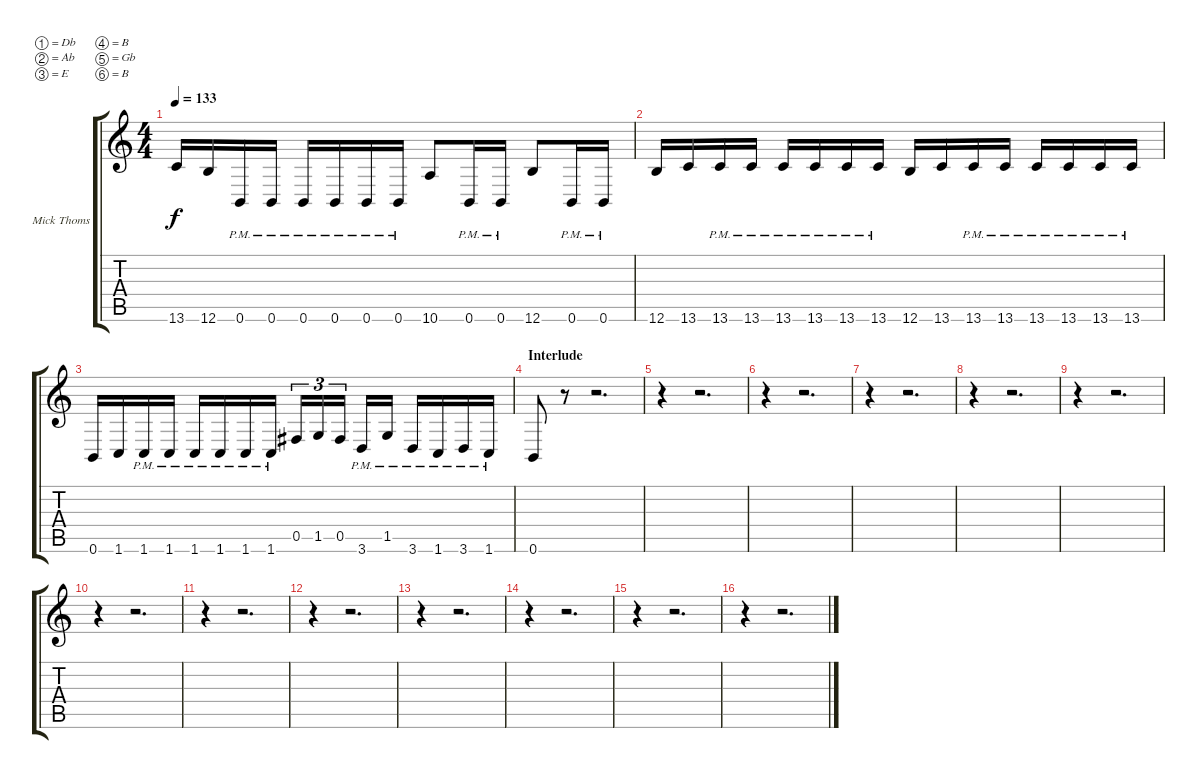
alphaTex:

\bracketExtendMode groupsimilarinstruments
\firstSystemTrackNameOrientation horizontal
\otherSystemsTrackNameOrientation horizontal
\track ("Mick Thomson" "Mick Thoms") {instrument overdrivenguitar}
\staff {score tabs}
\tuning (Db4 Ab3 E3 B2 Gb2 B1)
\ts (4 4)
\tempo 133
\clef g2
\ks c
13.6.16{dy f} 12.6.16 0.6{pm}.16 0.6{pm}.16 0.6{pm}.16 0.6{pm}.16 0.6{pm}.16 0.6{pm}.16 10.6.8 0.6{pm}.16 0.6{pm}.16 12.6.8 0.6{pm}.16 0.6{pm}.16 |
12.6.16 13.6.16 13.6{pm}.16 13.6{pm}.16 13.6{pm}.16 13.6{pm}.16 13.6{pm}.16 13.6{pm}.16 12.6.16 13.6.16 13.6{pm}.16 13.6{pm}.16 13.6{pm}.16 13.6{pm}.16 13.6{pm}.16 13.6{pm}.16 |
0.6.16 1.6.16 1.6{pm}.16 1.6{pm}.16 1.6{pm}.16 1.6{pm}.16 1.6{pm}.16 1.6{pm}.16 0.5.16{tu (3 2)} 1.5.16{tu (3 2)} 0.5.16{tu (3 2)} 3.6{pm}.16 1.5{pm}.16 3.6{pm}.16 1.6{pm}.16 3.6{pm}.16 1.6{pm}.16 |
\section ("" "Interlude")
0.6.8 r.8 r.2{d} |
r.4 r.2{d} |
r.4 r.2{d} |
r.4 r.2{d} |
r.4 r.2{d} |
r.4 r.2{d} |
r.4 r.2{d} |
r.4 r.2{d} |
r.4 r.2{d} |
r.4 r.2{d} |
r.4 r.2{d} |
r.4 r.2{d} |
r.4 r.2{d}
